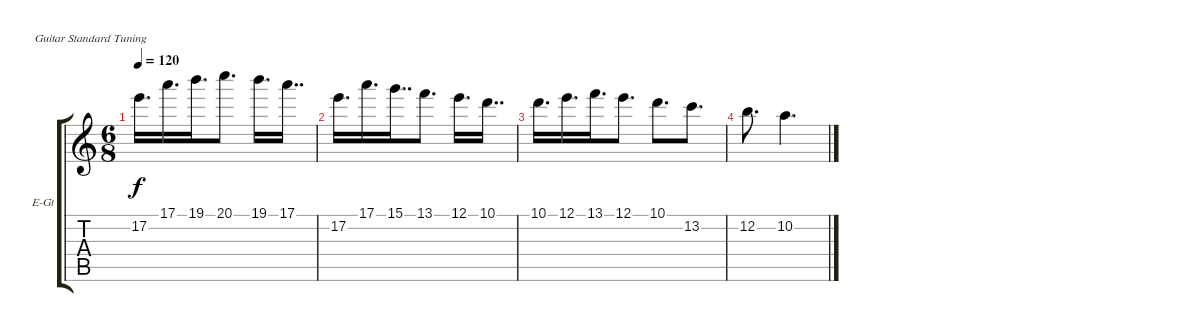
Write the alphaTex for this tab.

\defaultSystemsLayout 4
\bracketExtendMode groupsimilarinstruments
\firstSystemTrackNameOrientation horizontal
\otherSystemsTrackNameOrientation horizontal
\track ("Electric Guitar" "E-Gt") {instrument overdrivenguitar}
\staff {score tabs}
\tuning (E4 B3 G3 D3 A2 E2)
\ts (6 8)
\tempo 120
\clef g2
\ks c
17.2.16{d dy f} 17.1.16{d} 19.1.16{d} 20.1.8{d} 19.1.16{d} 17.1.16{dd} |
17.2.16{d} 17.1.16{d} 15.1.16{dd} 13.1.8{d} 12.1.16{d} 10.1.16{dd} |
10.1.16{d} 12.1.16{d} 13.1.16{d} 12.1.8{d} 10.1.8{d} 13.2.8{d} |
12.2.8{d} 10.2.4{d}
